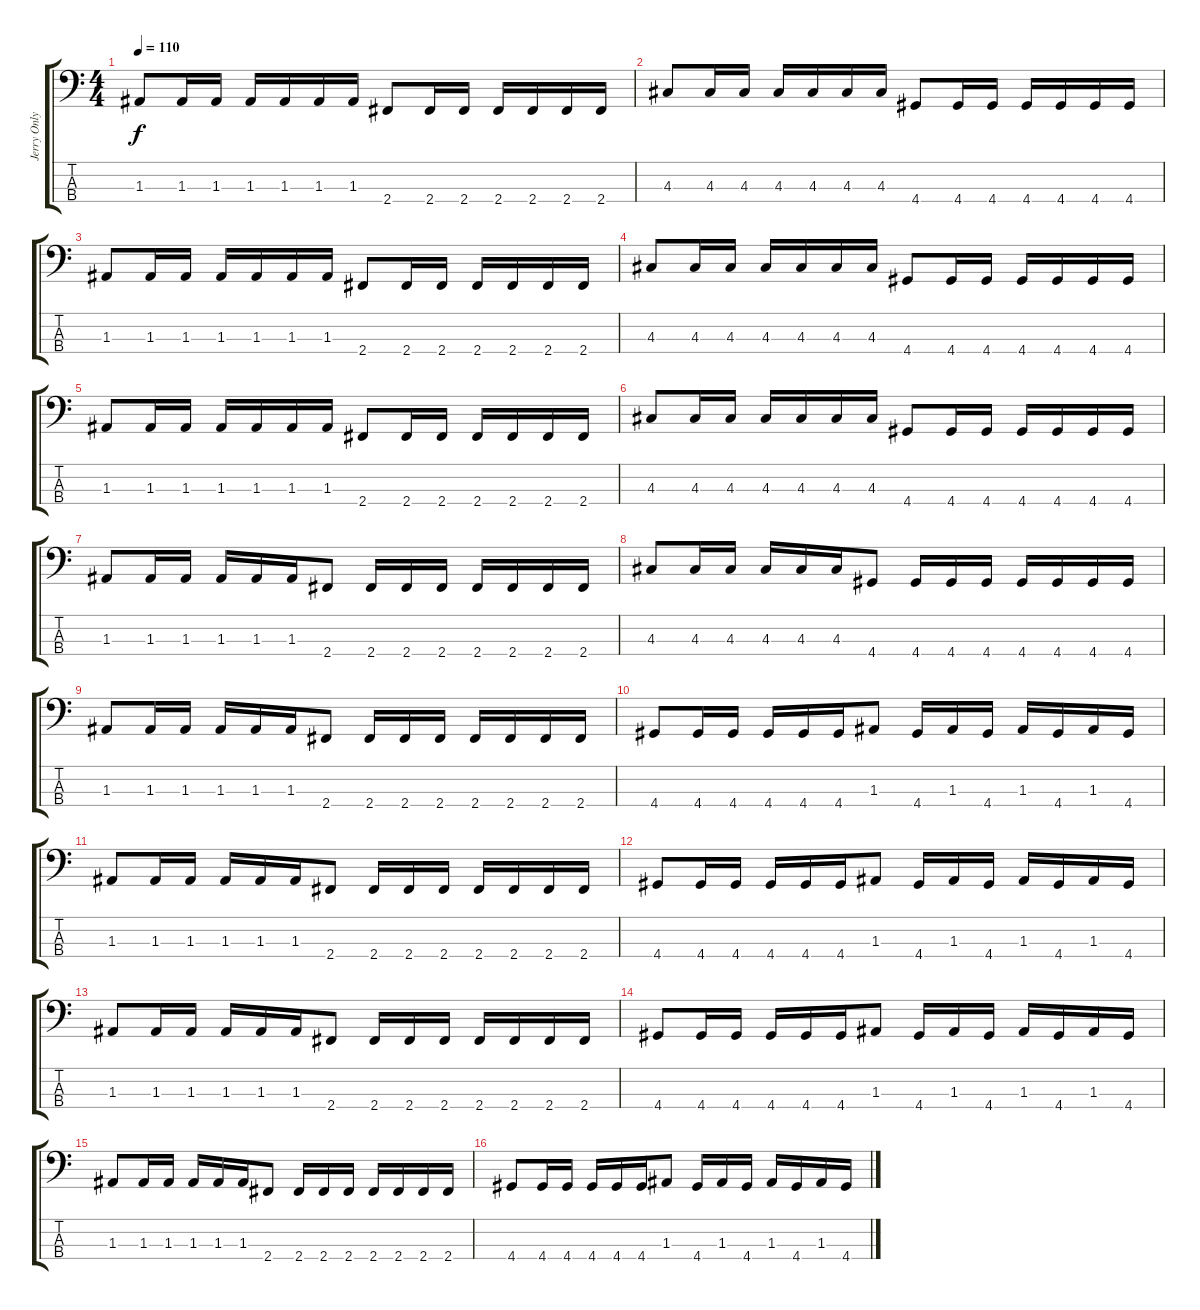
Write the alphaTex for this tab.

\track ("Jerry Only Jr (from MIsfits) Hi Jerry!!!" "Jerry Only") {instrument electricbassfinger}
\staff {score tabs}
\tuning (G2 D2 A1 E1) {hide}
\ts (4 4)
\tempo 110
\clef f4
\ks c
1.3.8{dy f} 1.3.16 1.3.16 1.3.16 1.3.16 1.3.16 1.3.16 2.4.8 2.4.16 2.4.16 2.4.16 2.4.16 2.4.16 2.4.16 |
4.3.8 4.3.16 4.3.16 4.3.16 4.3.16 4.3.16 4.3.16 4.4.8 4.4.16 4.4.16 4.4.16 4.4.16 4.4.16 4.4.16 |
1.3.8 1.3.16 1.3.16 1.3.16 1.3.16 1.3.16 1.3.16 2.4.8 2.4.16 2.4.16 2.4.16 2.4.16 2.4.16 2.4.16 |
4.3.8 4.3.16 4.3.16 4.3.16 4.3.16 4.3.16 4.3.16 4.4.8 4.4.16 4.4.16 4.4.16 4.4.16 4.4.16 4.4.16 |
1.3.8 1.3.16 1.3.16 1.3.16 1.3.16 1.3.16 1.3.16 2.4.8 2.4.16 2.4.16 2.4.16 2.4.16 2.4.16 2.4.16 |
4.3.8 4.3.16 4.3.16 4.3.16 4.3.16 4.3.16 4.3.16 4.4.8 4.4.16 4.4.16 4.4.16 4.4.16 4.4.16 4.4.16 |
1.3.8 1.3.16 1.3.16 1.3.16 1.3.16 1.3.16 2.4.8 2.4.16 2.4.16 2.4.16 2.4.16 2.4.16 2.4.16 2.4.16 |
4.3.8 4.3.16 4.3.16 4.3.16 4.3.16 4.3.16 4.4.8 4.4.16 4.4.16 4.4.16 4.4.16 4.4.16 4.4.16 4.4.16 |
1.3.8 1.3.16 1.3.16 1.3.16 1.3.16 1.3.16 2.4.8 2.4.16 2.4.16 2.4.16 2.4.16 2.4.16 2.4.16 2.4.16 |
4.4.8 4.4.16 4.4.16 4.4.16 4.4.16 4.4.16 1.3.8 4.4.16 1.3.16 4.4.16 1.3.16 4.4.16 1.3.16 4.4.16 |
1.3.8 1.3.16 1.3.16 1.3.16 1.3.16 1.3.16 2.4.8 2.4.16 2.4.16 2.4.16 2.4.16 2.4.16 2.4.16 2.4.16 |
4.4.8 4.4.16 4.4.16 4.4.16 4.4.16 4.4.16 1.3.8 4.4.16 1.3.16 4.4.16 1.3.16 4.4.16 1.3.16 4.4.16 |
1.3.8 1.3.16 1.3.16 1.3.16 1.3.16 1.3.16 2.4.8 2.4.16 2.4.16 2.4.16 2.4.16 2.4.16 2.4.16 2.4.16 |
4.4.8 4.4.16 4.4.16 4.4.16 4.4.16 4.4.16 1.3.8 4.4.16 1.3.16 4.4.16 1.3.16 4.4.16 1.3.16 4.4.16 |
1.3.8 1.3.16 1.3.16 1.3.16 1.3.16 1.3.16 2.4.8 2.4.16 2.4.16 2.4.16 2.4.16 2.4.16 2.4.16 2.4.16 |
4.4.8 4.4.16 4.4.16 4.4.16 4.4.16 4.4.16 1.3.8 4.4.16 1.3.16 4.4.16 1.3.16 4.4.16 1.3.16 4.4.16
